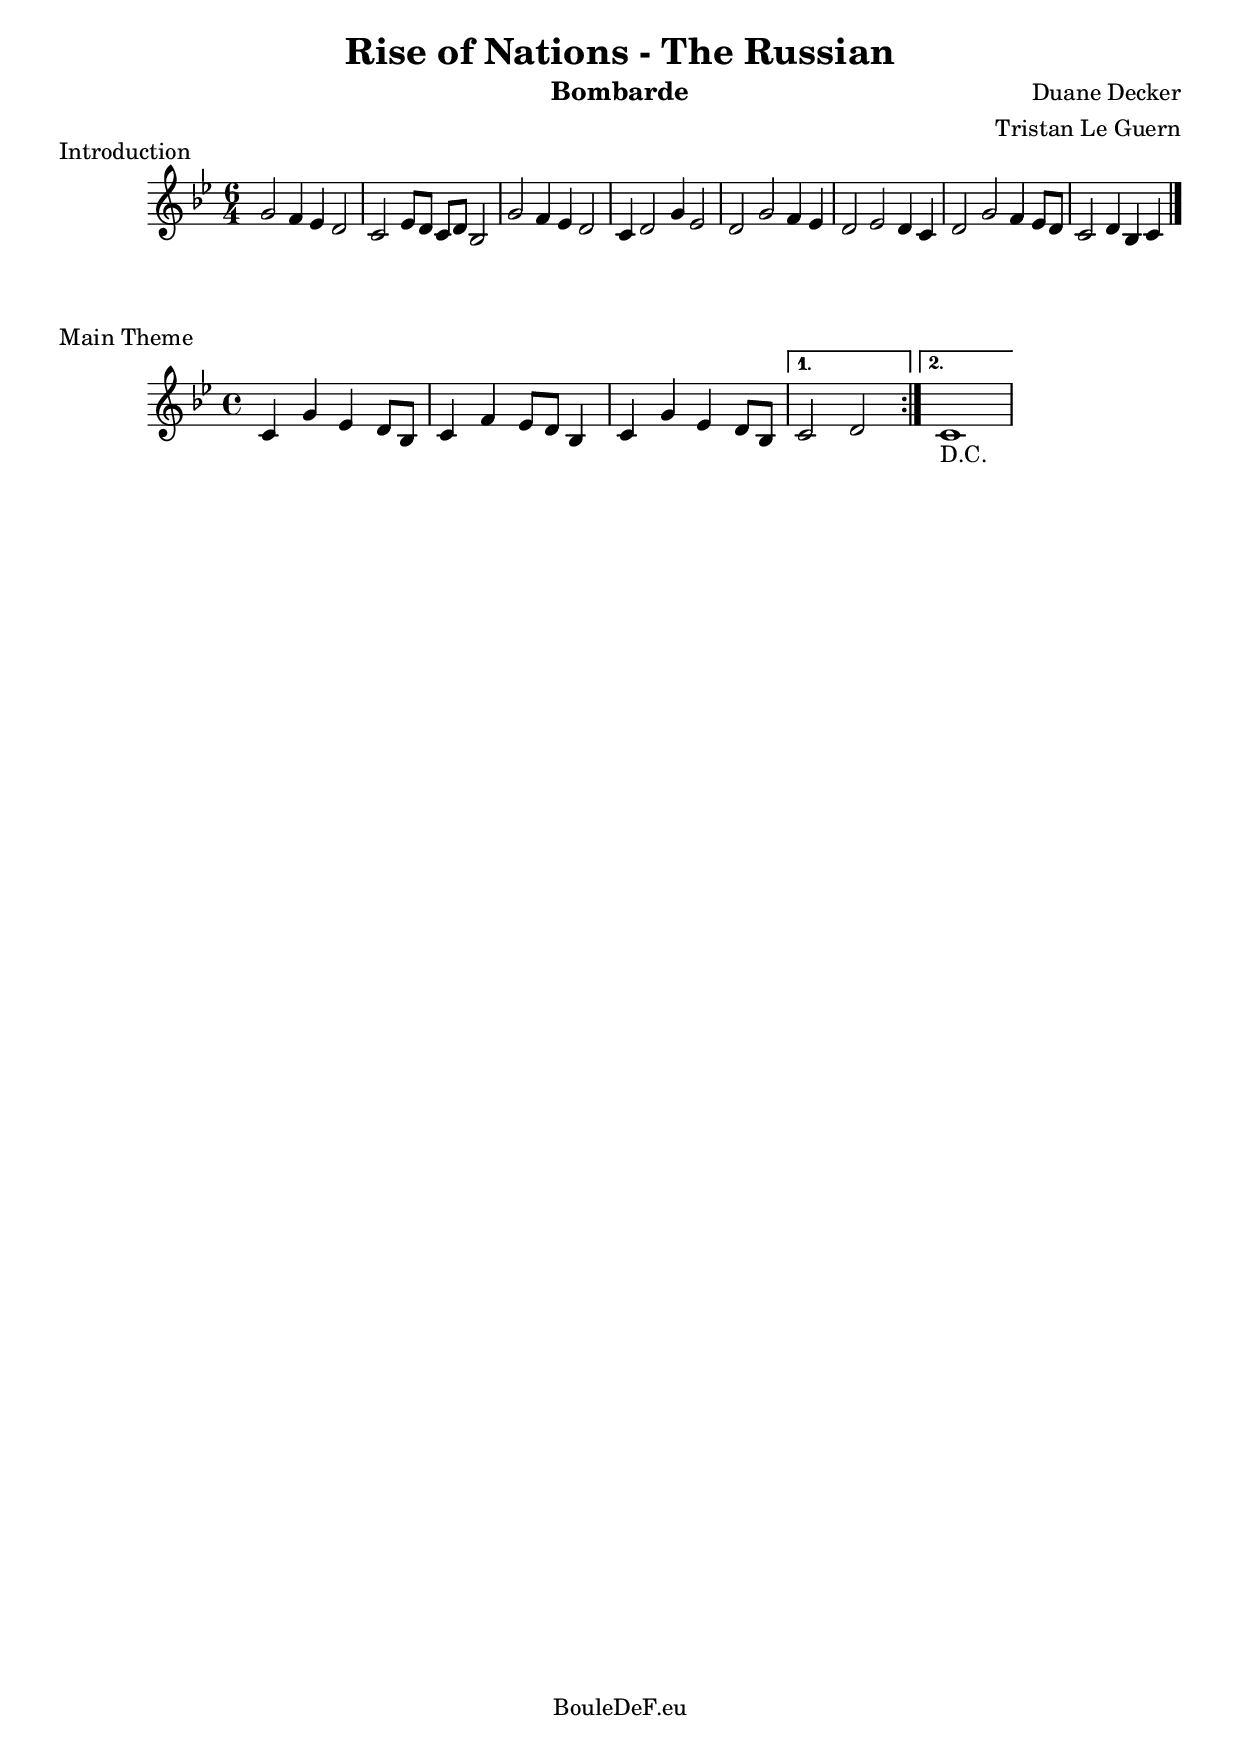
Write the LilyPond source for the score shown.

\version "2.14.2"
\include "italiano.ly"

\header {
	title = "Rise of Nations - The Russian"
	composer = "Duane Decker"
	arranger = "Tristan Le Guern"
	instrument = "Bombarde"
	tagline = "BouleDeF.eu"
}

\score {
	\new Staff \relative si {
		\clef treble
		\key sib \major
		\time 6/4

		sol'2 fa4 mib re2
		| do mib8 re do re sib2
		| sol'2 fa4 mib re2
		| do4 re2 sol4 mib2
		| re sol2 fa4 mib
		| re2 mib re4 do
		| re2 sol2 fa4 mib8 re8
		| do2 re4 sib do
		\bar "|."
	}
	\header {
		piece = "Introduction"
	}
}

\score {
	\new Staff \relative si {
		\clef treble
		\key sib \major
		\time 4/4

		\repeat volta 2 {
			do4 sol' mib re8 sib
			| do4 fa mib8 re sib4
			| do sol' mib re8 sib
		}
		\alternative {
			{| do2 re2}
			{| do1_"D.C."}
		}
	}
	\header {
		piece = "Main Theme"
	}
}

